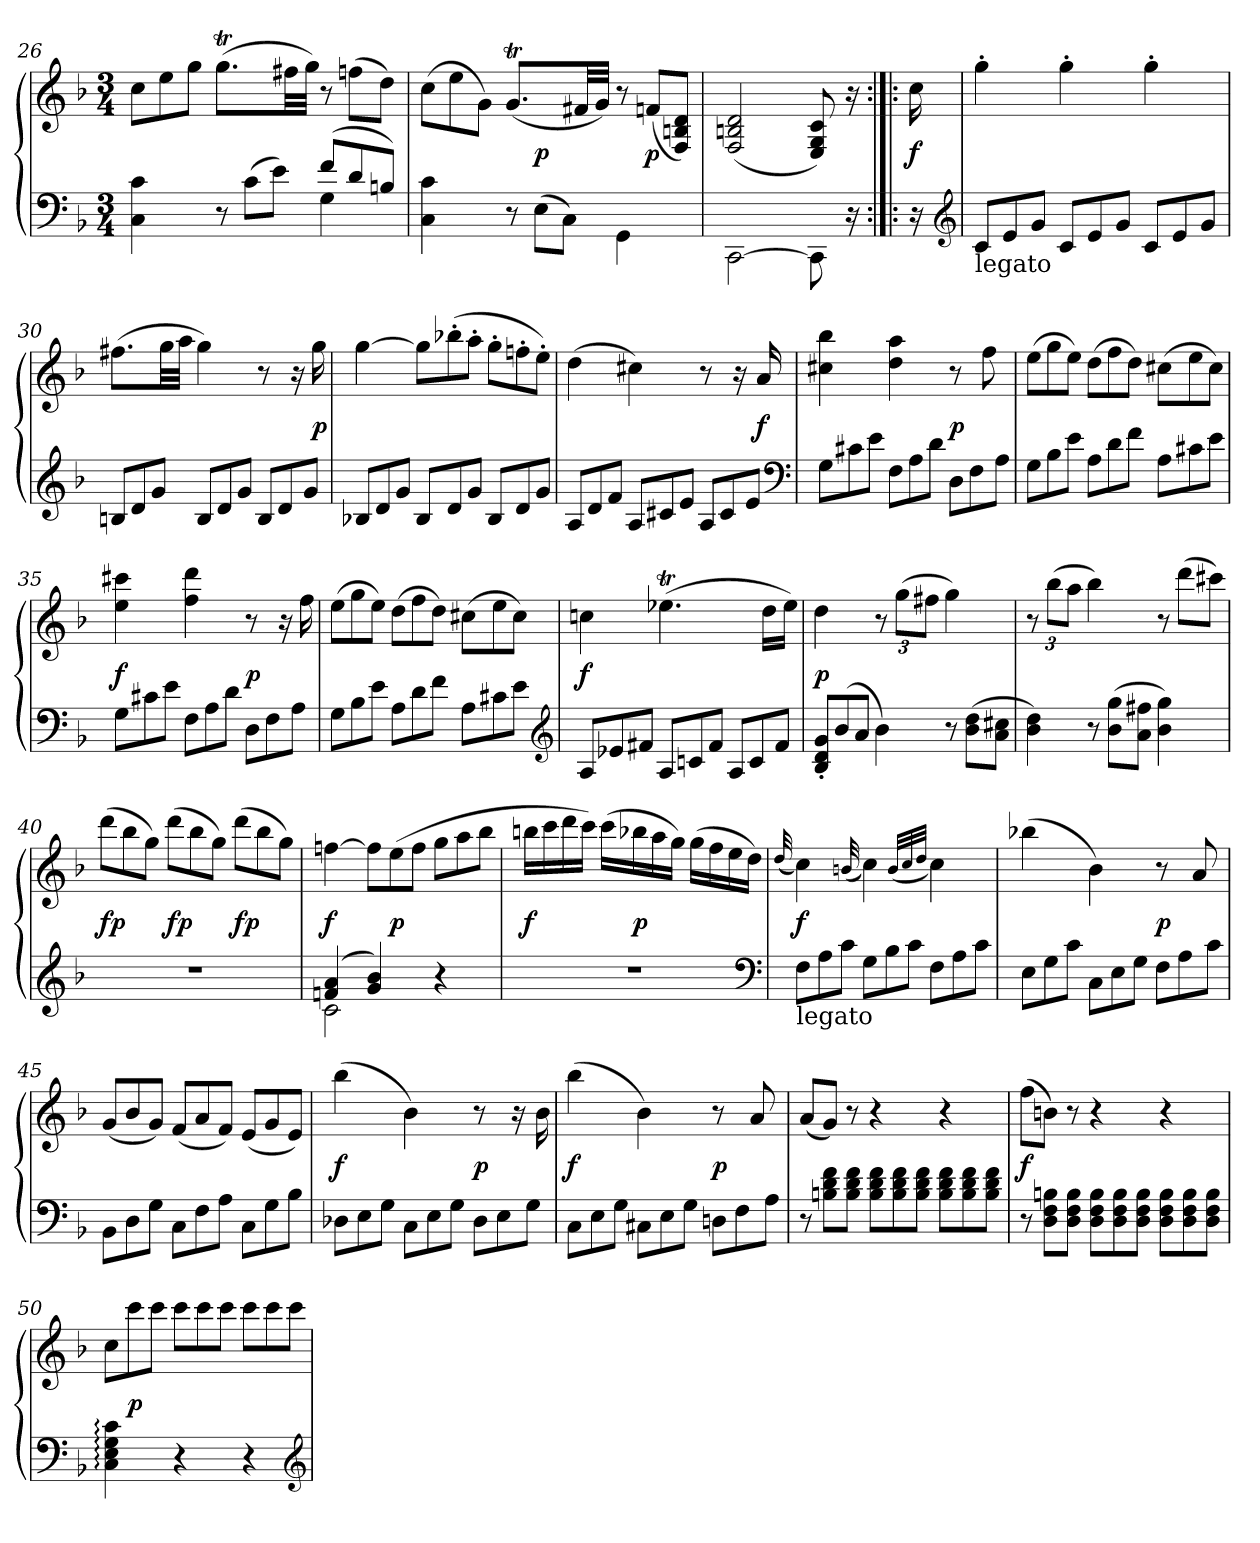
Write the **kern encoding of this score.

**kern	**kern	**dynam
*part1	*part1	*part1
*staff2	*staff1	*staff1/2
!!LO:LB:g=z
*clefF4	*clefG2	*
*k[b-]	*k[b-]	*
*F:	*F:	*
*M3/4	*M3/4	*
=26	=26	=26
*^	*	*
*	*	*Xtuplet	*
4ryy	4C 4c	12ccL	.
.	.	12ee	.
.	.	12ggJ	.
*Xtuplet	*	*	*
12r	4ryy	(8.ggTL	.
(12c\L	.	.	.
12e\J)	.	.	.
.	.	32ff#XLL	.
.	.	32ggJJJ)	.
(12fL	4G	12r	.
12d	.	(12ffnL	.
12BnJ)	.	12ddJ)	.
*v	*v	*	*
=27	=27	=27
4C 4c	(12ccL	.
.	12ee	.
.	12gJ)	.
12r	(8.gTL	.
(12EL	.	p
12CJ)	.	.
.	32f#XLL	.
.	32gJJJ)	.
4GG\	12r	.
.	(>12fnL	p
.	12F/ 12Bn/ 12d/J)	.
=28	=28	=28
[2CC\	(>2F/ 2Bn/ 2d/	.
8CC\]	8E/ 8G/ 8c/)	.
16r	16r	.
=:|!|:	=:|!|:	=:|!|:
16r	16cc	f
*clefG2	*	*
=29	=29	=29
!LO:TX:b:t=legato	!	!
12cL	4gg'	.
12e	.	.
12gJ	.	.
12cL	4gg'	.
12e	.	.
12gJ	.	.
12cL	4gg'	.
12e	.	.
12gJ	.	.
=30	=30	=30
12BnL	(8.ff#XL	.
12d	.	.
12gJ	.	.
.	32ggLL	.
.	32aaJJJ	.
12BL	4gg)	.
12d	.	.
12gJ	.	.
12BL	8r	.
12d	.	.
.	16r	.
12gJ	.	.
.	16gg	p
=31	=31	=31
12B-XL	[4gg	.
12d	.	.
12gJ	.	.
12B-L	12ggL]	.
12d	(12bb-X'	.
12gJ	12aa'J	.
12B-L	12gg'L	.
12d	12ffn'	.
12gJ	12ee'J)	.
!!LO:LB:g=z
=32	=32	=32
12AL	(4dd	.
12d	.	.
12fJ	.	.
12AL	4cc#X)	.
12c#X	.	.
12eJ	.	.
12AL	8r	.
12c#	.	.
.	16r	.
12eJ	.	.
.	16a	f
*clefF4	*	*
=33	=33	=33
12GL	4cc#X 4bb-	.
12c#X	.	.
12eJ	.	.
12FL	4dd 4aa	.
12A	.	.
12dJ	.	.
12DL	8r	p
12F	.	.
.	8ff	.
12AJ	.	.
=34	=34	=34
12GL	(12eeL	.
12B-	12gg	.
12eJ	12eeJ)	.
12AL	(12ddL	.
12d	12ff	.
12fJ	12ddJ)	.
12AL	(12cc#XL	.
12c#X	12ee	.
12eJ	12cc#J)	.
=35	=35	=35
12GL	4ee 4ccc#X	f
12c#X	.	.
12eJ	.	.
12FL	4ff 4ddd	.
12A	.	.
12dJ	.	.
12DL	8r	p
12F	.	.
.	16r	.
12AJ	.	.
.	16ff	.
=36	=36	=36
12GL	(12eeL	.
12B-	12gg	.
12eJ	12eeJ)	.
12AL	(12ddL	.
12d	12ff	.
12fJ	12ddJ)	.
12AL	(12cc#XL	.
12c#X	12ee	.
12eJ	12cc#J)	.
*clefG2	*	*
!!LO:LB:g=z
=37	=37	=37
12AL	4ccn	f
12e-X	.	.
12f#XJ	.	.
12AL	(4.ee-XT	.
12cn	.	.
12f#J	.	.
12AL	.	.
12c	.	.
.	16ddLL	.
12f#J	.	.
.	16ee-JJ)	.
=38	=38	=38
12B-' 12d' 12g'L	4dd	p
(>12b-	.	.
12aJ	.	.
*	*tuplet	*
*	*Xbrackettup	*
4b-)	12r	.
.	(12ggL	.
.	12ff#XJ	.
12r	4gg)	.
(12b- 12ddL	.	.
12a 12cc#XJ	.	.
=39	=39	=39
4b- 4dd)	12r	.
.	(12bb-L	.
.	12aaJ	.
12r	4bb-)	.
(12b- 12ggL	.	.
12a 12ff#XJ	.	.
*	*Xtuplet	*
4b- 4gg)	12r	.
.	(12dddL	.
.	12ccc#XJ)	.
=40	=40	=40
2.r	(12dddL	fp
.	12bb-	.
.	12ggJ)	.
.	(12dddL	fp
.	12bb-	.
.	12ggJ)	.
.	(12dddL	fp
.	12bb-	.
.	12ggJ)	.
=41	=41	=41
*^	*	*
(4fn 4a	2c	[4ffn	f
4g 4b-)	.	12ffL]	.
.	.	(12ee	p
.	.	12ffJ	.
4r	4ryy	12ggL	.
.	.	12aa	.
.	.	12bb-J	.
*v	*v	*	*
=42	=42	=42
2.r	16bbnLL	f
.	16ccc	.
.	16ddd	.
.	16cccJJ)	.
.	(16cccLL	.
.	16bb-X	p
.	16aa	.
.	16ggJJ)	.
.	(16ggLL	.
.	16ff	.
.	16ee	.
.	16ddJJ)	.
*clefF4	*	*
!!LO:LB:g=z
=43	=43	=43
.	(32qqdd/	.
!LO:TX:b:t=legato	!	!
12FL	4cc)	f
12A	.	.
12cJ	.	.
.	(32qqbn/	.
12GL	4cc)	.
12B-	.	.
12cJ	.	.
.	(32qb/LLL	.
.	32qcc/	.
.	32qdd/JJJ	.
12FL	4cc)	.
12A	.	.
12cJ	.	.
=44	=44	=44
12EL	(4bb-X	.
12G	.	.
12cJ	.	.
12CL	4b-)	.
12E	.	.
12GJ	.	.
12FL	8r	p
12A	.	.
.	8a	.
12cJ	.	.
=45	=45	=45
12BB-L	(12gL	.
12D	12b-	.
12GJ	12gJ)	.
12CL	(12fL	.
12F	12a	.
12AJ	12fJ)	.
12CL	(12eL	.
12G	12g	.
12B-J	12eJ)	.
=46	=46	=46
12D-XL	(4bb-	f
12E	.	.
12GJ	.	.
12CL	4b-)	.
12E	.	.
12GJ	.	.
12D-L	8r	p
12E	.	.
.	16r	.
12GJ	.	.
.	16b-	.
=47	=47	=47
12CL	(4bb-	f
12E	.	.
12GJ	.	.
12C#XL	4b-)	.
12E	.	.
12GJ	.	.
12DnL	8r	p
12F	.	.
.	8a	.
12AJ	.	.
!!LO:LB:g=z
=48	=48	=48
12r	(12aL	.
12Bn 12d 12fL	12gJ)	.
12B 12d 12fJ	12r	.
12B 12d 12fL	4r	.
12B 12d 12f	.	.
12B 12d 12fJ	.	.
12B 12d 12fL	4r	.
12B 12d 12f	.	.
12B 12d 12fJ	.	.
=49	=49	=49
12r	(12ffL	f
12D 12F 12BnL	12bnJ)	.
12D 12F 12BJ	12r	.
12D 12F 12BL	4r	.
12D 12F 12B	.	.
12D 12F 12BJ	.	.
12D 12F 12BL	4r	.
12D 12F 12B	.	.
12D 12F 12BJ	.	.
=50	=50	=50
4C: 4E: 4G: 4c:	12ccL	.
.	12ccc	p
.	12cccJ	.
4r	12cccL	.
.	12ccc	.
.	12cccJ	.
4r	12cccL	.
.	12ccc	.
.	12cccJ	.
*clefG2	*	*
=	=	=
*-	*-	*-
